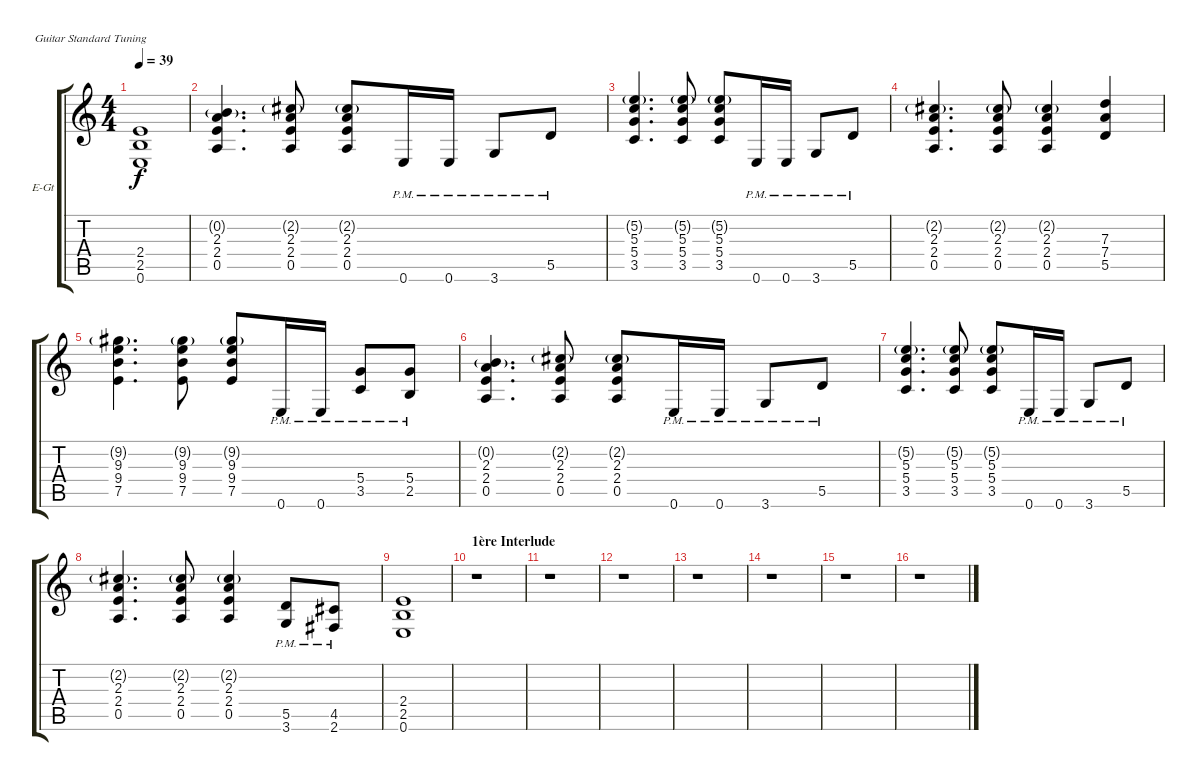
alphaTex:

\bracketExtendMode groupsimilarinstruments
\firstSystemTrackNameOrientation horizontal
\otherSystemsTrackNameOrientation horizontal
\track ("Guitare 4" "E-Gt") {instrument distortionguitar}
\staff {score tabs}
\tuning (E4 B3 G3 D3 A2 E2)
\ts (4 4)
\tempo 39
\clef g2
\ks c
(2.4 2.5 0.6).1{dy f} |
(0.2{g} 2.3 2.4 0.5).4{d} (2.2{g} 2.3 2.4 0.5).8 (2.2{g} 2.3 2.4 0.5).8 0.6{pm}.16 0.6{pm}.16 3.6{pm}.8 5.5{pm}.8 |
(5.2{g} 5.3 5.4 3.5).4{d} (5.2{g} 5.3 5.4 3.5).8 (5.2{g} 5.3 5.4 3.5).8 0.6{pm}.16 0.6{pm}.16 3.6{pm}.8 5.5{pm}.8 |
(2.2{g} 2.3 2.4 0.5).4{d} (2.2{g} 2.3 2.4 0.5).8 (2.2{g} 2.3 2.4 0.5).4 (7.3 7.4 5.5).4 |
(9.2{g} 9.3 9.4 7.5).4{d} (9.2{g} 9.3 9.4 7.5).8 (9.2{g} 9.3 9.4 7.5).8 0.6{pm}.16 0.6{pm}.16 (5.4{pm} 3.5{pm}).8 (5.4{pm} 2.5{pm}).8 |
(0.2{g} 2.3 2.4 0.5).4{d} (2.2{g} 2.3 2.4 0.5).8 (2.2{g} 2.3 2.4 0.5).8 0.6{pm}.16 0.6{pm}.16 3.6{pm}.8 5.5{pm}.8 |
(5.2{g} 5.3 5.4 3.5).4{d} (5.2{g} 5.3 5.4 3.5).8 (5.2{g} 5.3 5.4 3.5).8 0.6{pm}.16 0.6{pm}.16 3.6{pm}.8 5.5{pm}.8 |
(2.2{g} 2.3 2.4 0.5).4{d} (2.2{g} 2.3 2.4 0.5).8 (2.2{g} 2.3 2.4 0.5).4 (5.5{pm} 3.6{pm}).8 (4.5{pm} 2.6{pm}).8 |
(2.4 2.5 0.6).1 |
\section ("" "1ère Interlude")
r.1 |
r.1 |
r.1 |
r.1 |
r.1 |
r.1 |
r.1
